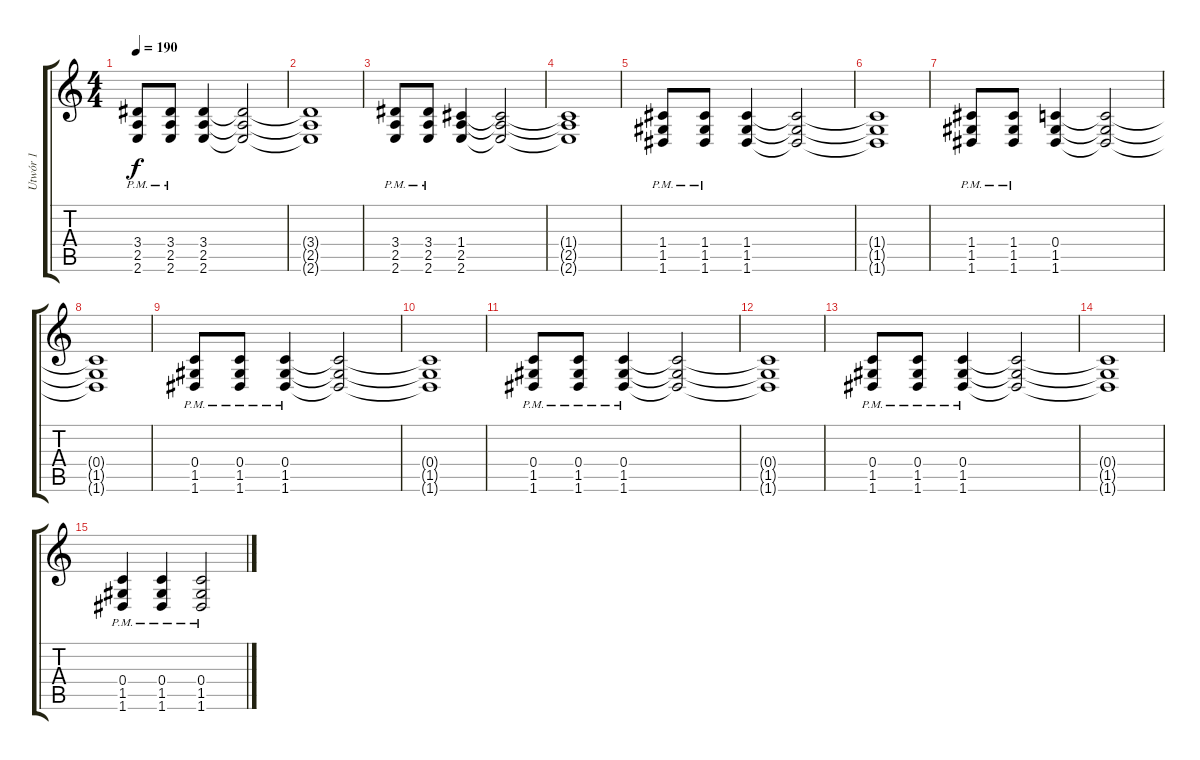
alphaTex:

\track ("Utwór 1" "Utwór 1") {instrument distortionguitar}
\staff {score tabs}
\tuning (D4 A3 F3 C3 G2 D2) {hide}
\ts (4 4)
\tempo 190
\clef g2
\ks c
(3.4 2.5{pm} 2.6{pm}).8{dy f} (3.4 2.5{pm} 2.6{pm}).8 (3.4 2.5 2.6).4 (3.4{t} 2.5{t} 2.6{t}).2 |
(3.4{t} 2.5{t} 2.6{t}).1 |
(3.4 2.5{pm} 2.6{pm}).8 (3.4 2.5{pm} 2.6{pm}).8 (1.4 2.5 2.6).4 (1.4{t} 2.5{t} 2.6{t}).2 |
(1.4{t} 2.5{t} 2.6{t}).1 |
(1.4 1.5{pm} 1.6{pm}).8 (1.4 1.5{pm} 1.6{pm}).8 (1.4 1.5 1.6).4 (1.4{t} 1.5{t} 1.6{t}).2 |
(1.4{t} 1.5{t} 1.6{t}).1 |
(1.4 1.5{pm} 1.6{pm}).8 (1.4 1.5{pm} 1.6{pm}).8 (0.4 1.5 1.6).4 (0.4{t} 1.5{t} 1.6{t}).2 |
(0.4{t} 1.5{t} 1.6{t}).1 |
(0.4{pm} 1.5{pm} 1.6{pm}).8 (0.4{pm} 1.5{pm} 1.6{pm}).8 (0.4{pm} 1.5{pm} 1.6{pm}).4 (0.4{t} 1.5{t} 1.6{t}).2 |
(0.4{t} 1.5{t} 1.6{t}).1 |
(0.4{pm} 1.5{pm} 1.6{pm}).8 (0.4{pm} 1.5{pm} 1.6{pm}).8 (0.4{pm} 1.5{pm} 1.6{pm}).4 (0.4{t} 1.5{t} 1.6{t}).2 |
(0.4{t} 1.5{t} 1.6{t}).1 |
(0.4{pm} 1.5{pm} 1.6{pm}).8 (0.4{pm} 1.5{pm} 1.6{pm}).8 (0.4{pm} 1.5{pm} 1.6{pm}).4 (0.4{t} 1.5{t} 1.6{t}).2 |
(0.4{t} 1.5{t} 1.6{t}).1 |
(0.4{pm} 1.5{pm} 1.6{pm}).4 (0.4{pm} 1.5{pm} 1.6{pm}).4 (0.4{pm} 1.5{pm} 1.6{pm}).2
